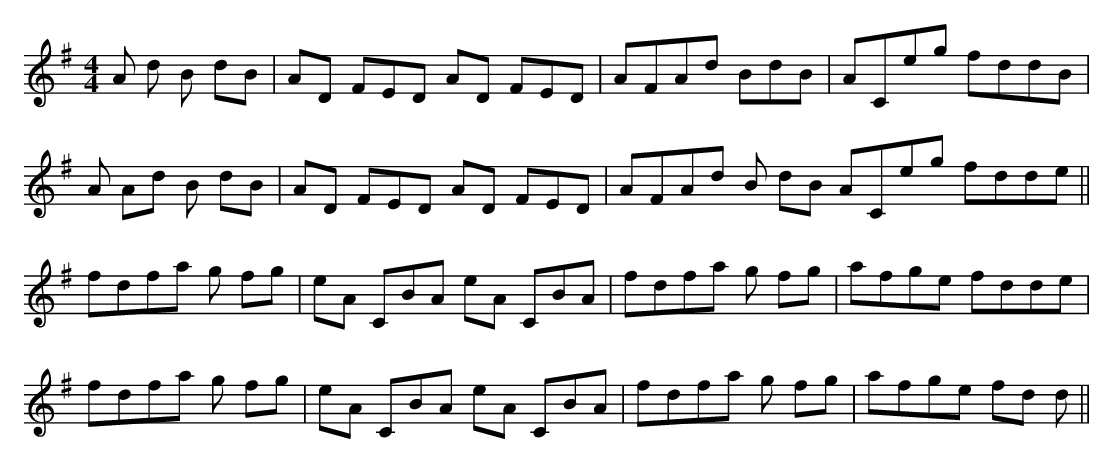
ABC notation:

X:1
M:4/4
K:Ador
A D' B D'B|AD FED AD FED|AFAD' BD'B|ACE'G' F'D'D'B|
A AD' B D'B|AD FED AD FED|AFAD' B D'B ACE'G' F'D'D'E'||
F'D'F'A' G' F'G'|E'A CBA E'A CBA|F'D'F'A' G' F'G'|A'F'G'E' F'D'D'E'|
F'D'F'A' G' F'G'|E'A CBA E'A CBA|F'D'F'A' G' F'G'|A'F'G'E' F'D' D'||
